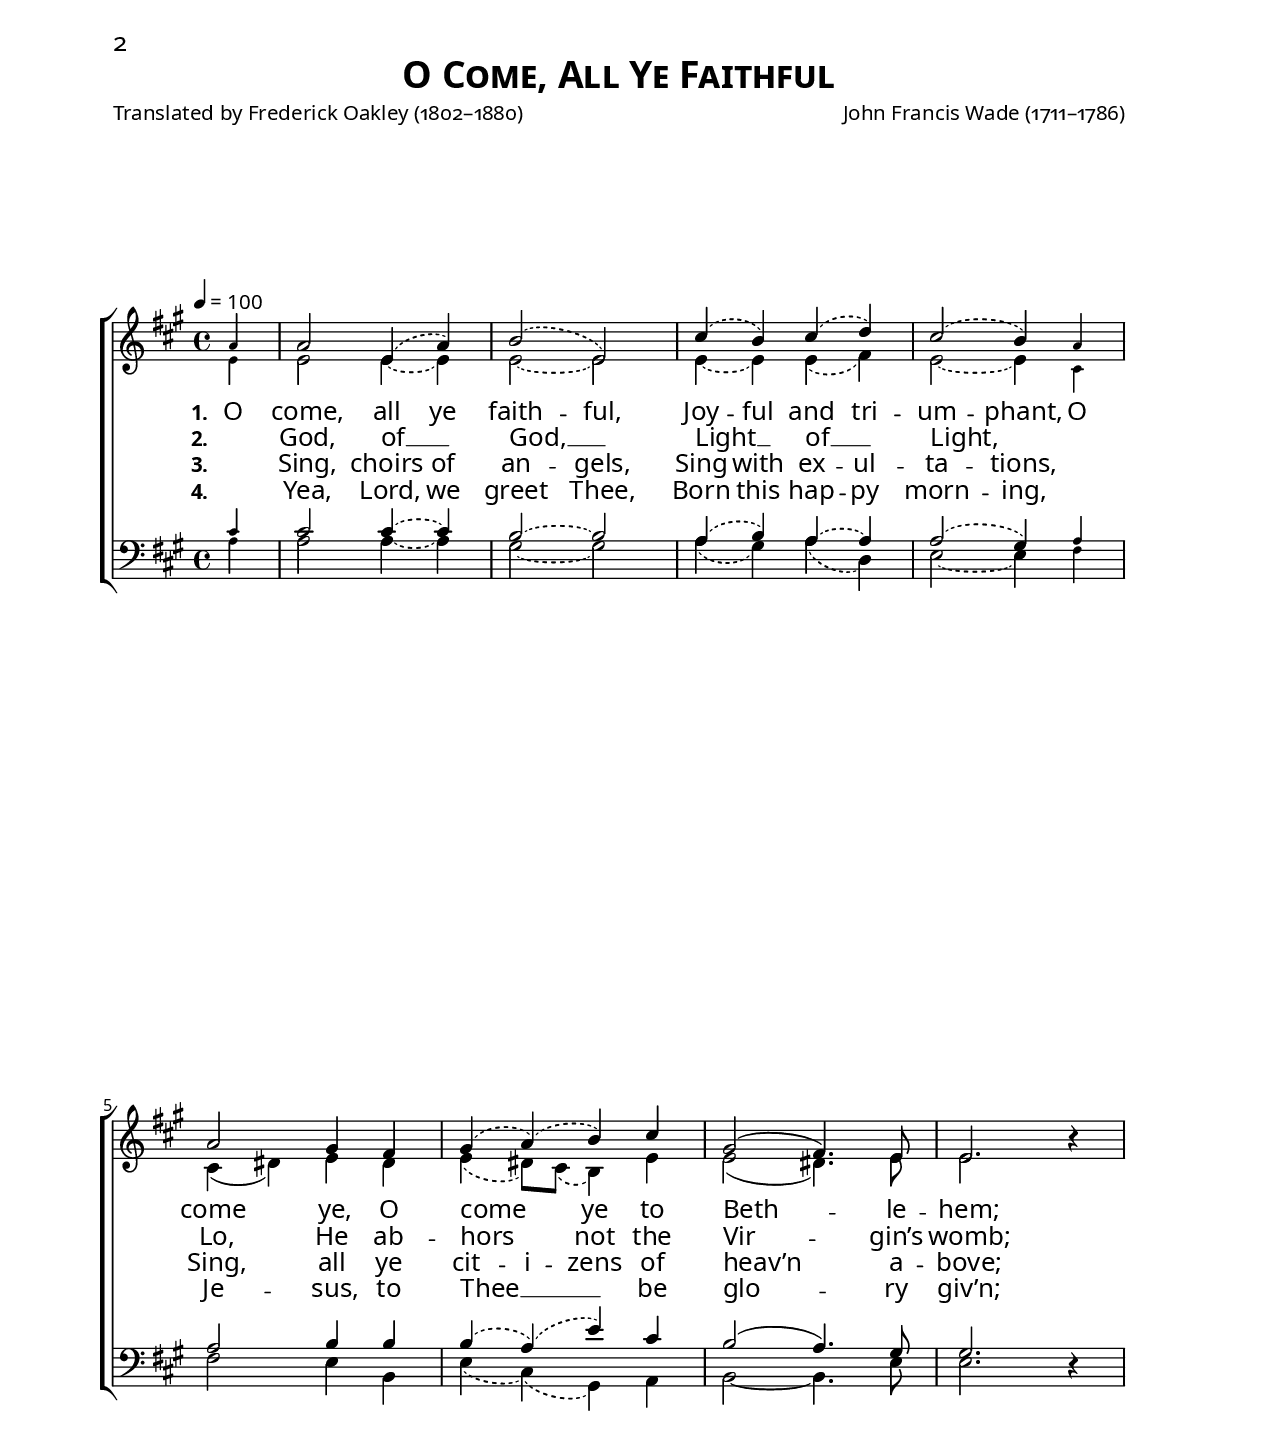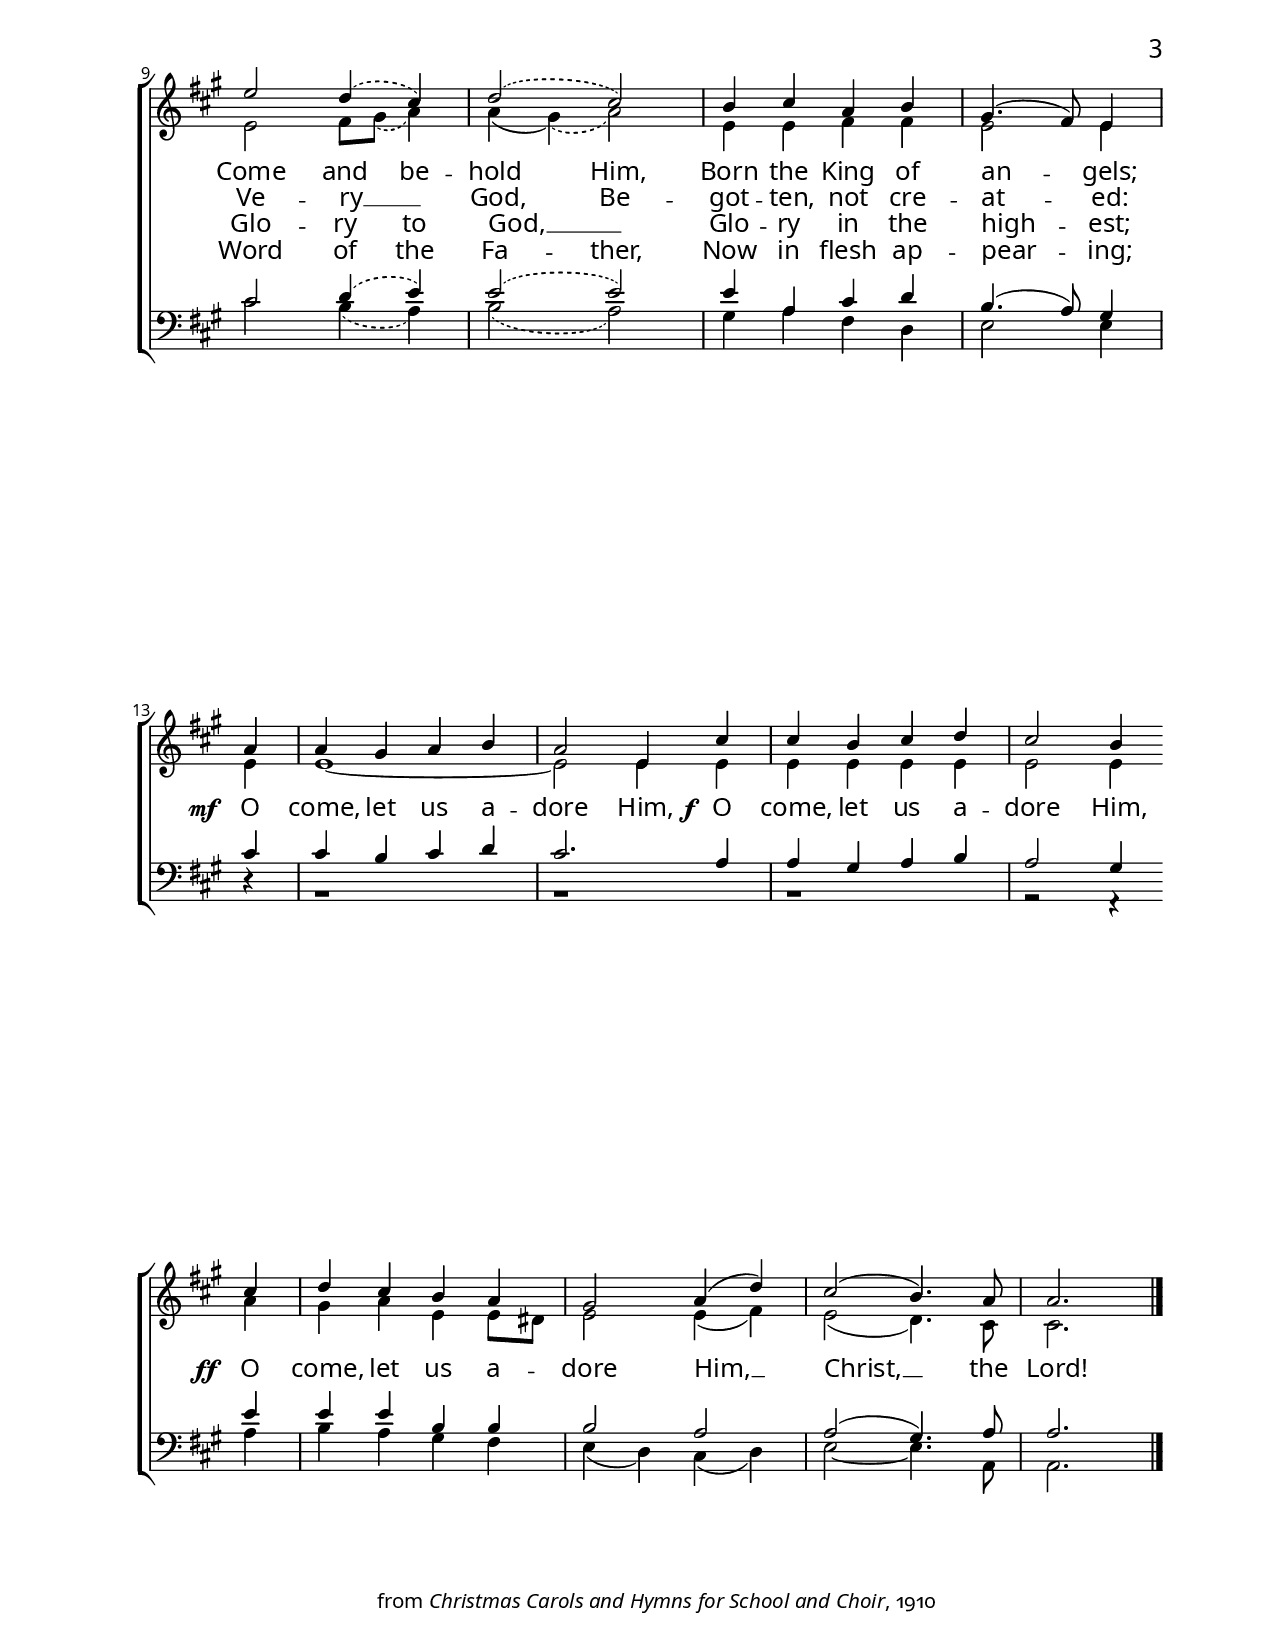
\version "2.14.2"
\include "util.ly"
\header {
  title = \markup{\override #'(font-name . "Garamond Premier Pro Semibold"){ \abs-fontsize #18 \smallCapsOldStyle"O Come, All Ye Faithful"}}
  poet = \markup\oldStyleNum"Translated by Frederick Oakley (1802–1880)"
  composer = \markup\oldStyleNum"John Francis Wade (1711–1786)"
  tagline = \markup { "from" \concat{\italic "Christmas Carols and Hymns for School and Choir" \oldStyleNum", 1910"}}
}
\paper {
  paper-height = 11\in
  paper-width = 8.5\in
  indent = 0\in
  %system-system-spacing = #'((basic-distance . 10) (padding . 0))
  %system-system-spacing =
  %  #'((basic-distance . 0)
  %     (minimum-distance . 0)
  %     (padding . -10)
  %     (stretchability . 100))
  ragged-last-bottom = ##f
  ragged-bottom = ##f
  two-sided = ##t
  inner-margin = 1\in
  outer-margin = 0.75\in
  top-margin = 0.26\in
  bottom-margin = 0.25\in
  first-page-number = #2
  print-first-page-number = ##t
  headerLine = ""
  oddHeaderMarkup = \markup\fill-line{
     \override #'(font-name . "Garamond Premier Pro")\abs-fontsize #12.5
     \combine 
        \fill-line{"" \on-the-fly #print-page-number-check-first
        \oldStylePageNum""
        }
        \fill-line{\headerLine}
  }
  evenHeaderMarkup = \markup {
     \override #'(font-name . "Garamond Premier Pro")\abs-fontsize #12.5
     \combine
        \on-the-fly #print-page-number-check-first
        \oldStylePageNum""
        \fill-line{\headerLine}
  }
}
#(set-global-staff-size 18) \paper{ #(define fonts (make-pango-font-tree "Garamond Premier Pro" "Garamond Premier Pro" "Garamond Premier Pro" (/ 18 20))) }
global = {
  \key a \major
  \time 4/4
  \autoBeamOff
  \override DynamicLineSpanner #'staff-padding = #0.0
  \override DynamicLineSpanner #'Y-extent = #'(-0.5 . 1.5)
}

sopMusic = \relative c'' {
  \tempo 4 = 100
  \partial 4 \teeny a4 | \normalsize
  \slurDashed
  a2 e4( a) |
  b2( e,) |
  cis'4( b) cis( d) |
  cis2( b4) \bar"" \teeny a | \normalsize
  a2 gis4 fis |
  
  gis( a)( b) cis |
  \slurSolid gis2( fis4.) e8 |
  e2. b'4\rest |
  \slurDashed e2 d4( cis) |
  \slurDashed d2( cis) |
  b4 cis a b |
  \slurSolid \partial 4*3 gis4.( fis8) e4 | \break
  
  \partial 4 a4 |
  a gis a b |
  a2 e4 cis'4 |
  cis b cis d |
  cis2 b4 \bar""\break cis |
  
  d cis b a |
  gis2 a4( d) |
  cis2( b4.) a8) |
  \partial 4*3 a2. \bar "|."
}
sopWords = \lyricmode {
  
}

altoMusic = \relative c' {
  \partial 4 \teeny e4 | \normalsize
  \tieDashed\slurDashed
  e2 e4~ e |
  e2~ e |
  e4~ e e( fis) |
  e2~ e4 \teeny cis | \normalsize
  \slurSolid cis( dis) e dis |
  
  \slurDashed e( dis8[) cis]( b4) e |
  \slurSolid e2( dis4.) e8 |
  e2. s4 |
  \slurDashed e2 fis8[ gis]( a4) | \slurSolid
  a( \slurDashed gis)( a2) |
  e4 e fis fis |
  \slurSolid\tieSolid \partial 4*3 e2 e4 |
  
  e4 |
  e1~ |
  e2 e4 e |
  e e e e |
  e2 e4 a |
  
  gis a e e8[ dis] |
  e2 e4( fis) |
  e2( d4.) cis8 |
  \partial 4*3 cis2. \bar "|."
}
altoWords = {
  \dropLyricsV
  \lyricmode {
    \set stanza = #"1. "
    \set ignoreMelismata = ##t
    O come, all ye faith -- ful, Joy -- ful and tri -- um -- phant, O come ye, O come _ ye to Beth -- _ le -- hem; Come and be -- hold Him, Born the King of an -- _ gels;
  }
  \set stanza = \markup\dynamic"mf  "
  \lyricmode {
    \unset ignoreMelismata
    O come, let us a -- dore Him,
  }
  \set stanza = \markup\dynamic" f "
  \lyricmode {
    O come, let us a -- dore Him,
  }
  \set stanza = \markup\dynamic"ff  "
  \lyricmode {
    \raiseLyrics
    O come, let us a -- dore Him, __ Christ, __ the Lord!
  }
}
altoWordsII = \lyricmode {
  \dropLyricsV
  \set stanza = #"2. "
  \set ignoreMelismata = ##t
  _ God, of __ _ God, __ _
  Light __ _ of __ _ Light, _ ""
  Lo, He ab -- hors _ not the Vir -- _ gin’s womb;
  Ve -- ry __ _ God,
  Be -- got -- ten, not cre -- at -- _ ed:
}
altoWordsIII = \lyricmode {
  \dropLyricsV
  \set stanza = #"3. "
  \set ignoreMelismata = ##t
  _ Sing, choirs of an -- gels, Sing with ex -- ul -- ta -- tions, ""
  Sing, all ye cit -- i -- zens of heav’n _ a -- bove;
  Glo -- ry to God, __ _ Glo -- ry in the high -- _ est;
}
altoWordsIV = \lyricmode {
  \dropLyricsV
  \set stanza = #"4. "
  \set ignoreMelismata = ##t
  _ Yea, Lord, we greet Thee, Born this hap -- py morn -- ing, ""
  Je -- sus, to Thee __ _ _ be glo -- _ ry giv’n;
  Word of the Fa -- ther, Now in flesh ap -- pear -- _ ing;
}

tenorMusic = \relative c' {
  \partial 4 \teeny cis4 | \normalsize
  \slurDashed\tieDashed
  cis2 cis4~ cis |
  b2~ b |
  a4( b) a~ a |
  a2( gis4) \teeny a | \normalsize
  a2 b4 b |
  
  b( a)( e') cis |
  \slurSolid b2( a4.) gis8 |
  gis2. d4\rest |
  \slurDashed cis'2 d4( e) |
  e2( e2) |
  e4 a, cis d |
  \slurSolid \partial 4*3 b4.( a8) gis4 |
  
  \partial 4 cis4 |
  cis b cis d |
  cis2. a4 |
  a gis a b |
  a2 gis4 e' |
  
  e e b b |
  b2 a |
  a( gis4.) a8 |
  \partial 4*3 a2. \bar "|."
}
tenorWords = \lyricmode {

}

bassMusic = \relative c' {
  \partial 4 \teeny a4 | \normalsize
  \slurDashed\tieDashed a2 a4~ a |
  gis2~ gis |
  a4( gis) a( d,) |
  e2~ e4 \teeny fis | \normalsize
  fis2 e4 b |
  
  e( cis)( gis) a |
  \tieSolid b2~b4. e8 |
  e2. s4 |
  cis'2 b4( a) |
  b2( a2) |
  gis4 a fis d |
  \partial 4*3 e2 e4 |
  
  \slurSolid \partial 4 d\rest |
  g,1\rest |
  g1\rest |
  g1\rest |
  g2\rest f4\rest a'4 |
  
  b a gis fis |
  e( d) cis( d) |
  e2~e4. a,8 |
  \partial 4*3 a2. \bar "|."
}
bassWords = \lyricmode {

}

\score {
  <<
   \new ChoirStaff <<
%    \new Lyrics = sopranos \with { \override VerticalAxisGroup #'nonstaff-relatedstaff-spacing = #'((basic-distance . 1)) }
    \new Staff = women <<
      \new Voice = "sopranos" { \voiceOne << \global \sopMusic >> }
      \new Voice = "altos" { \voiceTwo << \global \altoMusic >> }
    >>
    \new Lyrics \with { alignAboveContext = #"women" \override VerticalAxisGroup #'nonstaff-relatedstaff-spacing = #'((basic-distance . 1))} \lyricsto "sopranos" \sopWords
    \new Lyrics = "altosIV"  \with { alignBelowContext = #"women" } \lyricsto "sopranos" \altoWordsIV
    \new Lyrics = "altosIII"  \with { alignBelowContext = #"women" } \lyricsto "sopranos" \altoWordsIII
    \new Lyrics = "altosII"  \with { alignBelowContext = #"women" } \lyricsto "sopranos" \altoWordsII
    \new Lyrics = "altos"  \with { alignBelowContext = #"women" } \lyricsto "sopranos" \altoWords
   \new Staff = men <<
      \clef bass
      \new Voice = "tenors" { \voiceOne << \global \tenorMusic >> }
      \new Voice = "basses" { \voiceTwo << \global \bassMusic >> }
    >>
    \new Lyrics \with { alignAboveContext = #"men" \override VerticalAxisGroup #'nonstaff-relatedstaff-spacing = #'((basic-distance . 1)) } \lyricsto "tenors" \tenorWords
    \new Lyrics \with { alignBelowContext = #"men" \override VerticalAxisGroup #'nonstaff-relatedstaff-spacing = #'((basic-distance . 1)) } \lyricsto "basses" \bassWords
  >>
%    \new PianoStaff << \new Staff { \new Voice { \pianoRH } } \new Staff { \clef "bass" \pianoLH } >>
  >>
  \layout {
  \context {
    \Lyrics
    \override LyricText #'font-size = #2
  }
    \context {
      \Score
      %\override SpacingSpanner #'base-shortest-duration = #(ly:make-moment 1 8)
      %\override SpacingSpanner #'common-shortest-duration = #(ly:make-moment 1 4)
    }
    \context {
      % Remove all empty staves
      % \Staff \RemoveEmptyStaves \override VerticalAxisGroup #'remove-first = ##t
    }
    \context {
      \Lyrics
      \override LyricText #'X-offset = #center-on-word
    }
  }
}

